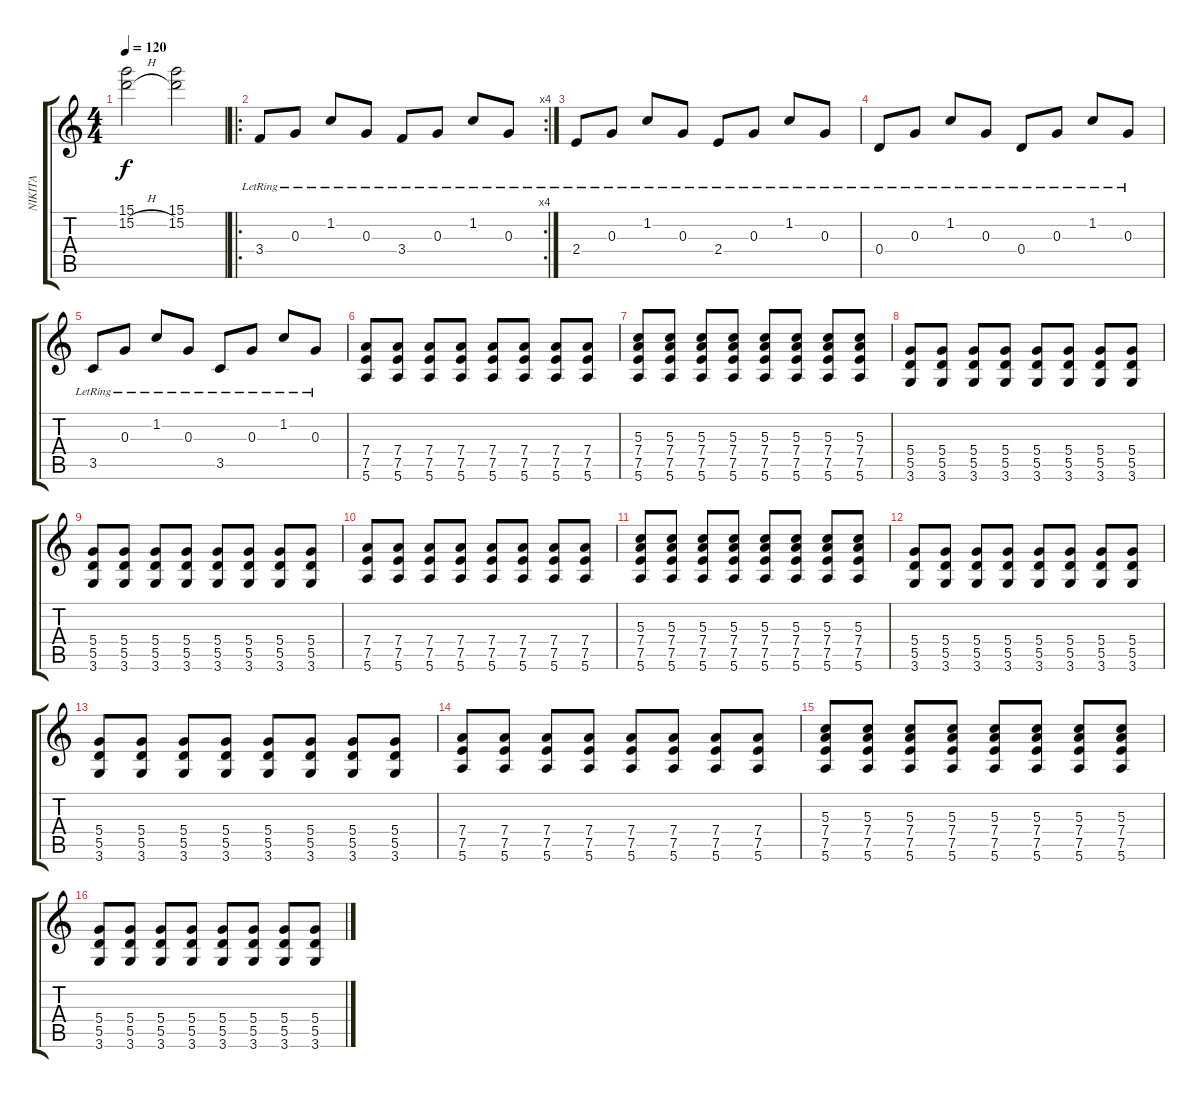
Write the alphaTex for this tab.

\track ("NIKITA" "NIKITA") {instrument electricguitarmuted}
\staff {score tabs}
\tuning (E4 B3 G3 D3 A2 E2) {hide}
\ts (4 4)
\tempo 120
\clef g2
\ks c
(15.1 15.2{h}).2{dy f} (15.1 15.2).2 |
\ro
\rc 4
3.4{lr}.8{instrument acousticguitarsteel} 0.3{lr}.8 1.2{lr}.8 0.3{lr}.8 3.4{lr}.8 0.3{lr}.8 1.2{lr}.8 0.3{lr}.8 |
2.4{lr}.8 0.3{lr}.8 1.2{lr}.8 0.3{lr}.8 2.4{lr}.8 0.3{lr}.8 1.2{lr}.8 0.3{lr}.8 |
0.4{lr}.8 0.3{lr}.8 1.2{lr}.8 0.3{lr}.8 0.4{lr}.8 0.3{lr}.8 1.2{lr}.8 0.3{lr}.8 |
3.5{lr}.8 0.3{lr}.8 1.2{lr}.8 0.3{lr}.8 3.5{lr}.8 0.3{lr}.8 1.2{lr}.8 0.3{lr}.8 |
(7.4 7.5 5.6).8{instrument distortionguitar} (7.4 7.5 5.6).8 (7.4 7.5 5.6).8 (7.4 7.5 5.6).8 (7.4 7.5 5.6).8 (7.4 7.5 5.6).8 (7.4 7.5 5.6).8 (7.4 7.5 5.6).8 |
(5.3 7.4 7.5 5.6).8 (5.3 7.4 7.5 5.6).8 (5.3 7.4 7.5 5.6).8 (5.3 7.4 7.5 5.6).8 (5.3 7.4 7.5 5.6).8 (5.3 7.4 7.5 5.6).8 (5.3 7.4 7.5 5.6).8 (5.3 7.4 7.5 5.6).8 |
(5.4 5.5 3.6).8 (5.4 5.5 3.6).8 (5.4 5.5 3.6).8 (5.4 5.5 3.6).8 (5.4 5.5 3.6).8 (5.4 5.5 3.6).8 (5.4 5.5 3.6).8 (5.4 5.5 3.6).8 |
(5.4 5.5 3.6).8 (5.4 5.5 3.6).8 (5.4 5.5 3.6).8 (5.4 5.5 3.6).8 (5.4 5.5 3.6).8 (5.4 5.5 3.6).8 (5.4 5.5 3.6).8 (5.4 5.5 3.6).8 |
(7.4 7.5 5.6).8{instrument distortionguitar} (7.4 7.5 5.6).8 (7.4 7.5 5.6).8 (7.4 7.5 5.6).8 (7.4 7.5 5.6).8 (7.4 7.5 5.6).8 (7.4 7.5 5.6).8 (7.4 7.5 5.6).8 |
(5.3 7.4 7.5 5.6).8 (5.3 7.4 7.5 5.6).8 (5.3 7.4 7.5 5.6).8 (5.3 7.4 7.5 5.6).8 (5.3 7.4 7.5 5.6).8 (5.3 7.4 7.5 5.6).8 (5.3 7.4 7.5 5.6).8 (5.3 7.4 7.5 5.6).8 |
(5.4 5.5 3.6).8 (5.4 5.5 3.6).8 (5.4 5.5 3.6).8 (5.4 5.5 3.6).8 (5.4 5.5 3.6).8 (5.4 5.5 3.6).8 (5.4 5.5 3.6).8 (5.4 5.5 3.6).8 |
(5.4 5.5 3.6).8 (5.4 5.5 3.6).8 (5.4 5.5 3.6).8 (5.4 5.5 3.6).8 (5.4 5.5 3.6).8 (5.4 5.5 3.6).8 (5.4 5.5 3.6).8 (5.4 5.5 3.6).8 |
(7.4 7.5 5.6).8{instrument distortionguitar} (7.4 7.5 5.6).8 (7.4 7.5 5.6).8 (7.4 7.5 5.6).8 (7.4 7.5 5.6).8 (7.4 7.5 5.6).8 (7.4 7.5 5.6).8 (7.4 7.5 5.6).8 |
(5.3 7.4 7.5 5.6).8 (5.3 7.4 7.5 5.6).8 (5.3 7.4 7.5 5.6).8 (5.3 7.4 7.5 5.6).8 (5.3 7.4 7.5 5.6).8 (5.3 7.4 7.5 5.6).8 (5.3 7.4 7.5 5.6).8 (5.3 7.4 7.5 5.6).8 |
(5.4 5.5 3.6).8 (5.4 5.5 3.6).8 (5.4 5.5 3.6).8 (5.4 5.5 3.6).8 (5.4 5.5 3.6).8 (5.4 5.5 3.6).8 (5.4 5.5 3.6).8 (5.4 5.5 3.6).8
